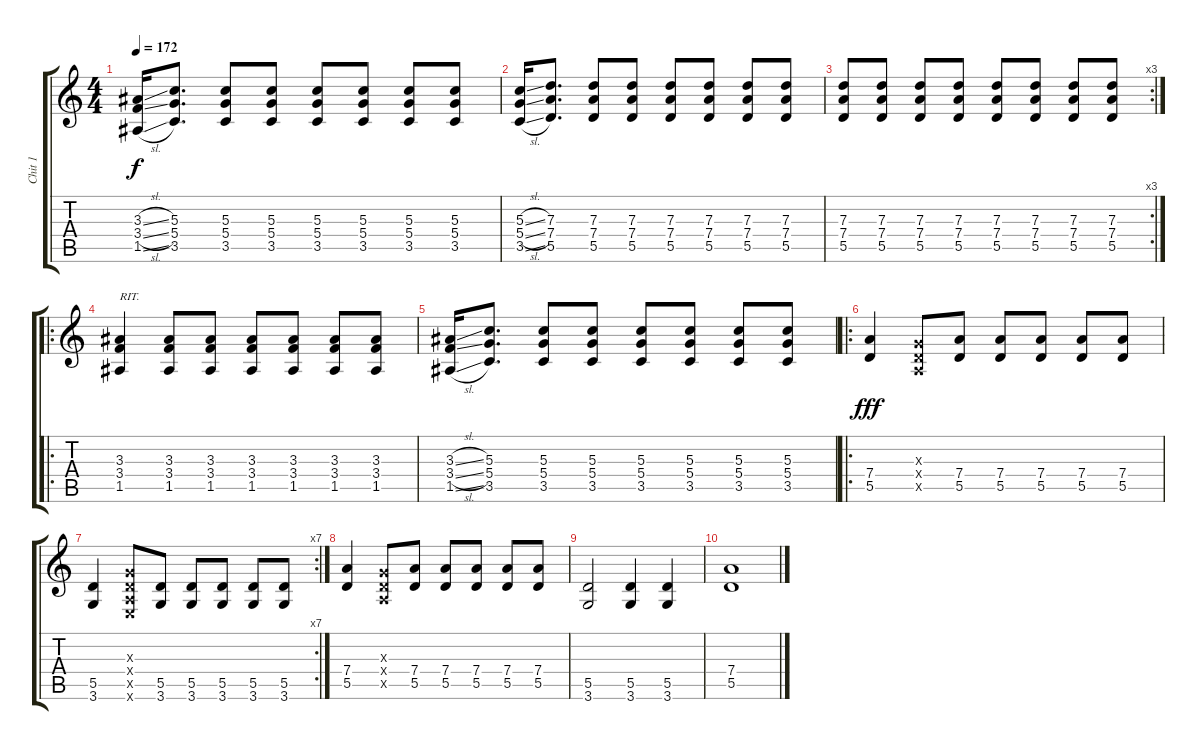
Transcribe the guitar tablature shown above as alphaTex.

\track ("Chit 1" "Chit 1") {instrument distortionguitar}
\staff {score tabs}
\tuning (E4 B3 G3 D3 A2 E2) {hide}
\ts (4 4)
\tempo 172
\clef g2
\ks c
(3.3{sl} 3.4{sl} 1.5{sl}).16{dy f} (5.3 5.4 3.5).8{d} (5.3 5.4 3.5).8 (5.3 5.4 3.5).8 (5.3 5.4 3.5).8 (5.3 5.4 3.5).8 (5.3 5.4 3.5).8 (5.3 5.4 3.5).8 |
(5.3{sl} 5.4{sl} 3.5{sl}).16 (7.3 7.4 5.5).8{d} (7.3 7.4 5.5).8 (7.3 7.4 5.5).8 (7.3 7.4 5.5).8 (7.3 7.4 5.5).8 (7.3 7.4 5.5).8 (7.3 7.4 5.5).8 |
\rc 3
(7.3 7.4 5.5).8 (7.3 7.4 5.5).8 (7.3 7.4 5.5).8 (7.3 7.4 5.5).8 (7.3 7.4 5.5).8 (7.3 7.4 5.5).8 (7.3 7.4 5.5).8 (7.3 7.4 5.5).8 |
\ro
(3.3 3.4 1.5).4{txt "RIT."} (3.3 3.4 1.5).8 (3.3 3.4 1.5).8 (3.3 3.4 1.5).8 (3.3 3.4 1.5).8 (3.3 3.4 1.5).8 (3.3 3.4 1.5).8 |
(3.3{sl} 3.4{sl} 1.5{sl}).16 (5.3 5.4 3.5).8{d} (5.3 5.4 3.5).8 (5.3 5.4 3.5).8 (5.3 5.4 3.5).8 (5.3 5.4 3.5).8 (5.3 5.4 3.5).8 (5.3 5.4 3.5).8 |
\ro
(7.4 5.5).4{dy fff} (0.3{x} 0.4{x} 0.5{x}).8 (7.4 5.5).8 (7.4 5.5).8 (7.4 5.5).8 (7.4 5.5).8 (7.4 5.5).8 |
\rc 7
(5.5 3.6).4 (0.3{x} 0.4{x} 0.5{x} 0.6{x}).8 (5.5 3.6).8 (5.5 3.6).8 (5.5 3.6).8 (5.5 3.6).8 (5.5 3.6).8 |
(7.4 5.5).4 (0.3{x} 0.4{x} 0.5{x}).8 (7.4 5.5).8 (7.4 5.5).8 (7.4 5.5).8 (7.4 5.5).8 (7.4 5.5).8 |
(5.5 3.6).2 (5.5 3.6).4 (5.5 3.6).4 |
(7.4 5.5).1
